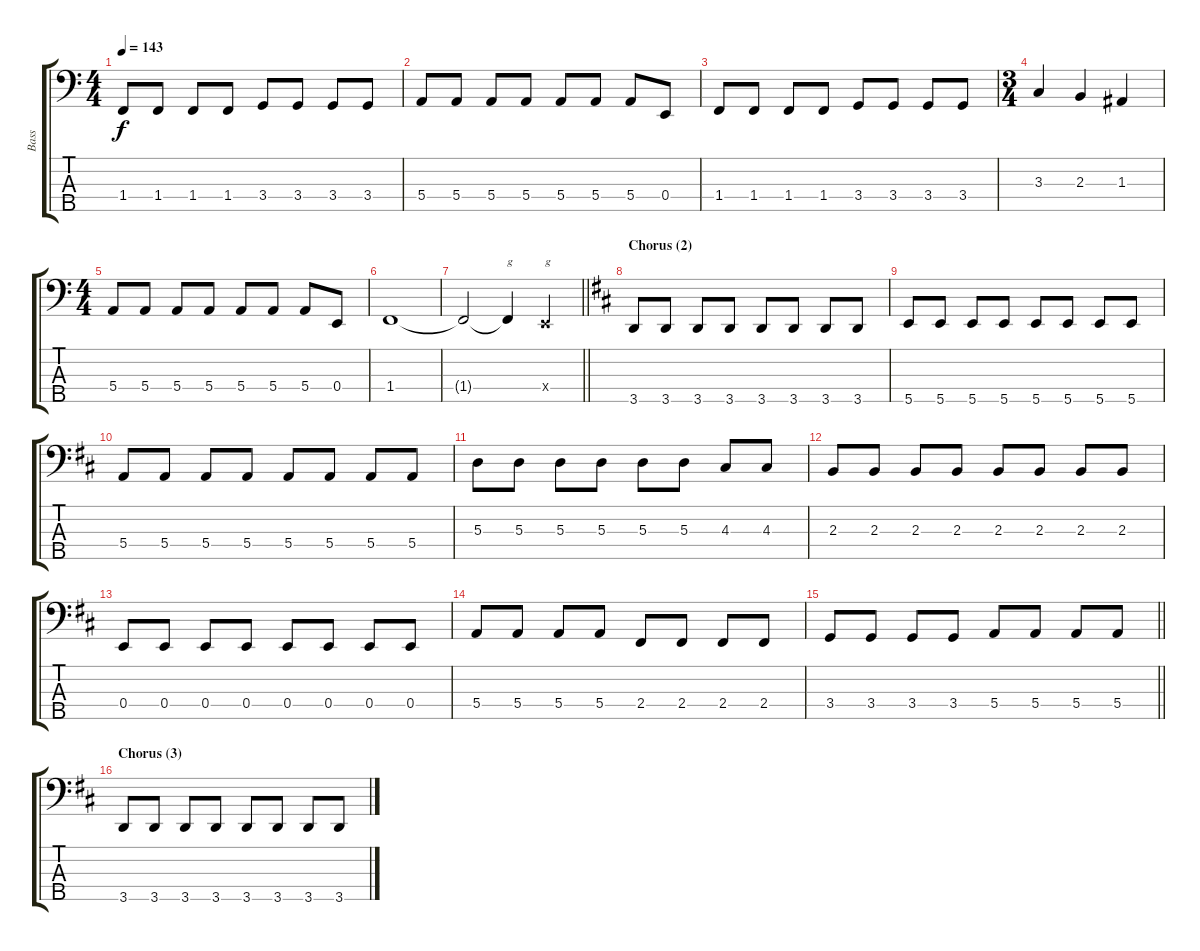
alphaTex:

\track ("Bass" "Bass") {instrument electricbassfinger}
\staff {score tabs}
\tuning (G2 D2 A1 E1 B0) {hide}
\ts (4 4)
\tempo 143
\clef f4
\ks aminor
1.4.8{dy f} 1.4.8 1.4.8 1.4.8 3.4.8 3.4.8 3.4.8 3.4.8 |
5.4.8 5.4.8 5.4.8 5.4.8 5.4.8 5.4.8 5.4.8 0.4.8 |
1.4.8 1.4.8 1.4.8 1.4.8 3.4.8 3.4.8 3.4.8 3.4.8 |
\ts (3 4)
3.3.4 2.3.4 1.3.4 |
\ts (4 4)
5.4.8 5.4.8 5.4.8 5.4.8 5.4.8 5.4.8 5.4.8 0.4.8 |
1.4.1 |
\barLineRight lightlight
1.4{t}.2 1.4{t}.4{txt "g"} 0.4{x}.4{txt "g"} |
\section ("" "Chorus (2)")
\ks d
3.5.8 3.5.8 3.5.8 3.5.8 3.5.8 3.5.8 3.5.8 3.5.8 |
5.5.8 5.5.8 5.5.8 5.5.8 5.5.8 5.5.8 5.5.8 5.5.8 |
5.4.8 5.4.8 5.4.8 5.4.8 5.4.8 5.4.8 5.4.8 5.4.8 |
5.3.8 5.3.8 5.3.8 5.3.8 5.3.8 5.3.8 4.3.8 4.3.8 |
2.3.8 2.3.8 2.3.8 2.3.8 2.3.8 2.3.8 2.3.8 2.3.8 |
0.4.8 0.4.8 0.4.8 0.4.8 0.4.8 0.4.8 0.4.8 0.4.8 |
5.4.8 5.4.8 5.4.8 5.4.8 2.4.8 2.4.8 2.4.8 2.4.8 |
\barLineRight lightlight
3.4.8 3.4.8 3.4.8 3.4.8 5.4.8 5.4.8 5.4.8 5.4.8 |
\section ("" "Chorus (3)")
3.5.8 3.5.8 3.5.8 3.5.8 3.5.8 3.5.8 3.5.8 3.5.8
